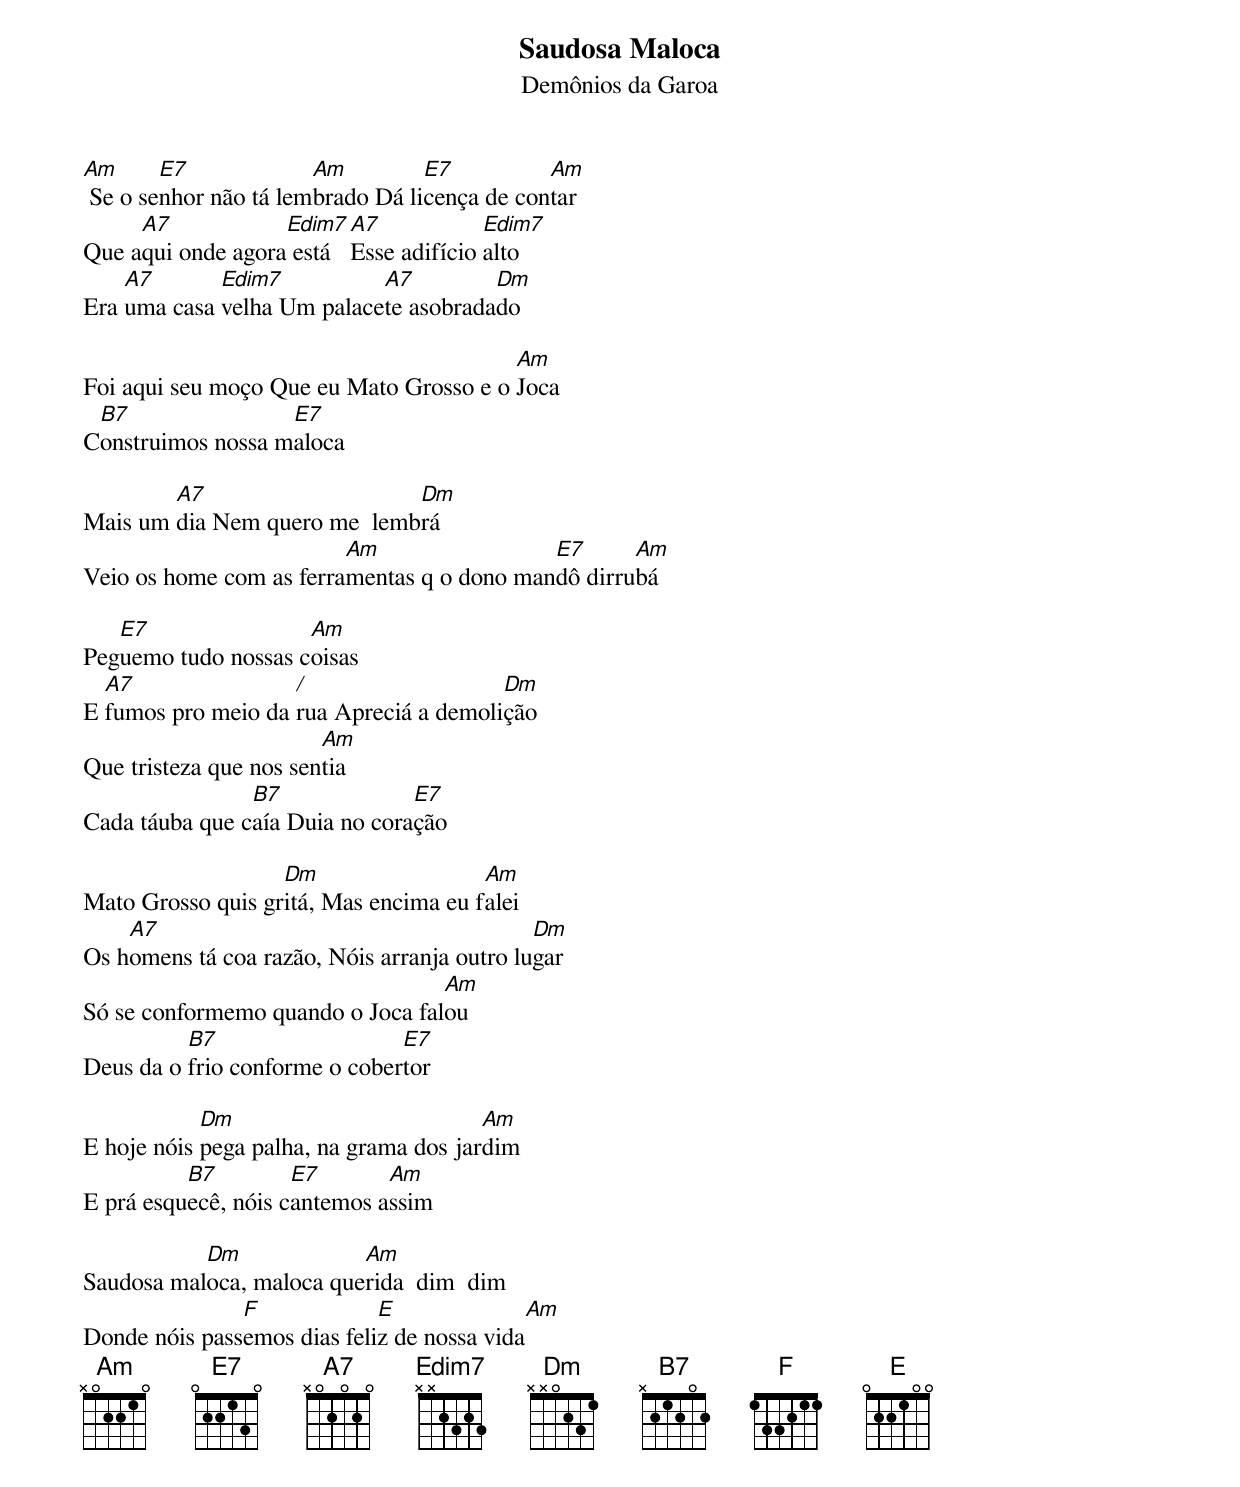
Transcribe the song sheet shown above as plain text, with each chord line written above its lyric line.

Saudosa Maloca
Demônios da Garoa

Am      E7             Am         E7          Am
 Se o senhor não tá lembrado Dá licença de contar
     A7            Em7(b5) A7            Em7(b5)
Que aqui onde agora está   Esse adifício alto
    A7       Em7(b5)        A7         Dm
Era uma casa velha Um palacete asobradado

                                         Am
Foi aqui seu moço Que eu Mato Grosso e o Joca
 B7                E7
Construimos nossa maloca

        A7                    Dm
Mais um dia Nem quero me  lembrá
                         Am                 E7      Am
Veio os home com as ferramentas q o dono mandô dirrubá

   E7                Am
Peguemo tudo nossas coisas
  A7                /                   Dm
E fumos pro meio da rua Apreciá a demolição
                        Am
Que tristeza que nos sentia
                B7              E7
Cada táuba que caía Duia no coração

                   Dm                  Am
Mato Grosso quis gritá, Mas encima eu falei
    A7                                       Dm
Os homens tá coa razão, Nóis arranja outro lugar
                                  Am
Só se conformemo quando o Joca falou
          B7                   E7
Deus da o frio conforme o cobertor

            Dm                          Am
E hoje nóis pega palha, na grama dos jardim
          B7         E7       Am
E prá esquecê, nóis cantemos assim

           Dm             Am
Saudosa maloca, maloca querida  dim  dim
               F             E               Am
Donde nóis passemos dias feliz de nossa vida
